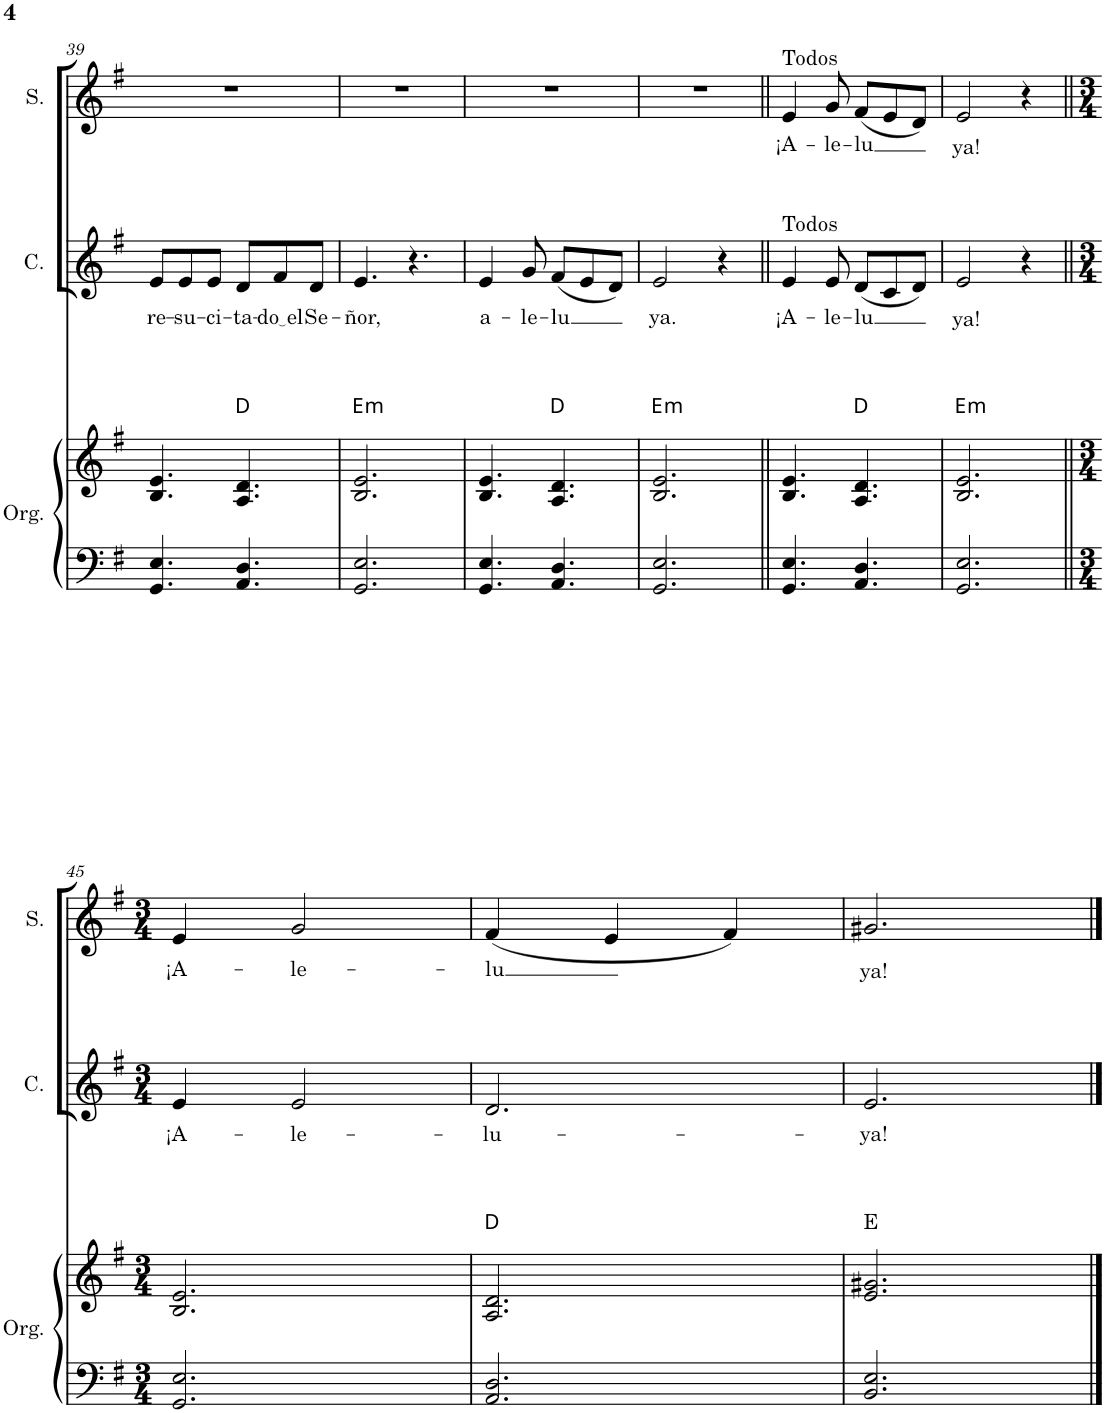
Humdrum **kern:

**kern	**kern	**harte	**kern	**text	**kern	**text
*part3	*part3	*part3	*part2	*part2	*part1	*part1
*staff4	*staff3	*	*staff2	*staff2	*staff1	*staff1
*I"Organo	*	*	*I"Contralto	*	*I"Soprano	*
*I'Org.	*	*	*I'C.	*	*I'S.	*
!!LO:PB:g=z
*clefF4	*clefG2	*	*clefG2	*	*clefG2	*
*k[f#]	*k[f#]	*	*k[f#]	*	*k[f#]	*
*M6/8	*M6/8	*	*M6/8	*	*M6/8	*
=39	=39	=39	=39	=39	=39	=39
!	!	!	!	!LO:LY:b	!	!
4.GG/ 4.E/	4.B/ 4.e/	.	8e/L	re-	2.r	.
!	!	!	!	!LO:LY:b	!	!
.	.	.	8e/	-su-	.	.
!	!	!	!	!LO:LY:b	!	!
.	.	.	8e/J	-ci-	.	.
!	!	!	!	!LO:LY:b	!	!
4.AA/ 4.D/	4.A/ 4.d/	D:maj	8d/L	-ta-	.	.
!	!	!	!	!LO:LY:b	!	!
.	.	.	8f#/	do el	.	.
!	!	!	!	!LO:LY:b	!	!
.	.	.	8d/J	Se-	.	.
=40	=40	=40	=40	=40	=40	=40
!	!	!LO:H:kt=m	!	!LO:LY:b	!	!
2.GG/ 2.E/	2.B/ 2.e/	E:min	4.e/	-ñor,	2.r	.
.	.	.	4.r	.	.	.
=41	=41	=41	=41	=41	=41	=41
!	!	!	!	!LO:LY:b	!	!
4.GG/ 4.E/	4.B/ 4.e/	.	4e/	a-	2.r	.
!	!	!	!	!LO:LY:b	!	!
.	.	.	8g/	-le-	.	.
!	!	!	!	!LO:LY:b	!	!
4.AA/ 4.D/	4.A/ 4.d/	D:maj	(8f#/L	-lu	.	.
.	.	.	8e/	.	.	.
.	.	.	8d/J)	.	.	.
=42	=42	=42	=42	=42	=42	=42
!	!	!LO:H:kt=m	!	!LO:LY:b	!	!
2.GG/ 2.E/	2.B/ 2.e/	E:min	2e/	ya.	2.r	.
.	.	.	4r	.	.	.
=43||	=43||	=43||	=43||	=43||	=43||	=43||
!	!	!	!	!	!LO:TX:a:t=Todos	!
!	!	!	!LO:TX:a:t=Todos	!	!	!
!	!	!	!	!LO:LY:b	!	!LO:LY:b
4.GG/ 4.E/	4.B/ 4.e/	.	4e/	¡A-	4e/	¡A-
!	!	!	!	!LO:LY:b	!	!LO:LY:b
.	.	.	8e/	-le-	8g/	-le-
!	!	!	!	!LO:LY:b	!	!LO:LY:b
4.AA/ 4.D/	4.A/ 4.d/	D:maj	(8d/L	-lu	(8f#/L	-lu
.	.	.	8c/	.	8e/	.
.	.	.	8d/J)	.	8d/J)	.
=44	=44	=44	=44	=44	=44	=44
!	!	!LO:H:kt=m	!	!LO:LY:b	!	!LO:LY:b
2.GG/ 2.E/	2.B/ 2.e/	E:min	2e/	ya!	2e/	ya!
.	.	.	4r	.	4r	.
!!LO:LB:g=z
=45||	=45||	=45||	=45||	=45||	=45||	=45||
*M3/4	*M3/4	*	*M3/4	*	*M3/4	*
!	!	!	!	!LO:LY:b	!	!LO:LY:b
2.GG/ 2.E/	2.B/ 2.e/	.	4e/	¡A-	4e/	¡A-
!	!	!	!	!LO:LY:b	!	!LO:LY:b
.	.	.	2e/	-le-	2g/	-le-
=46	=46	=46	=46	=46	=46	=46
!	!	!	!	!LO:LY:b	!	!LO:LY:b
2.AA/ 2.D/	2.A/ 2.d/	D:maj	2.d/	-lu-	(4f#/	-lu
.	.	.	.	.	4e/	.
.	.	.	.	.	4f#/)	.
=47	=47	=47	=47	=47	=47	=47
!	!	!	!	!LO:LY:b	!	!LO:LY:b
2.BB/ 2.E/	2.e/ 2.g#X/	E:maj	2.e/	-ya!	2.g#X/	ya!
==	==	==	==	==	==	==
*-	*-	*-	*-	*-	*-	*-
